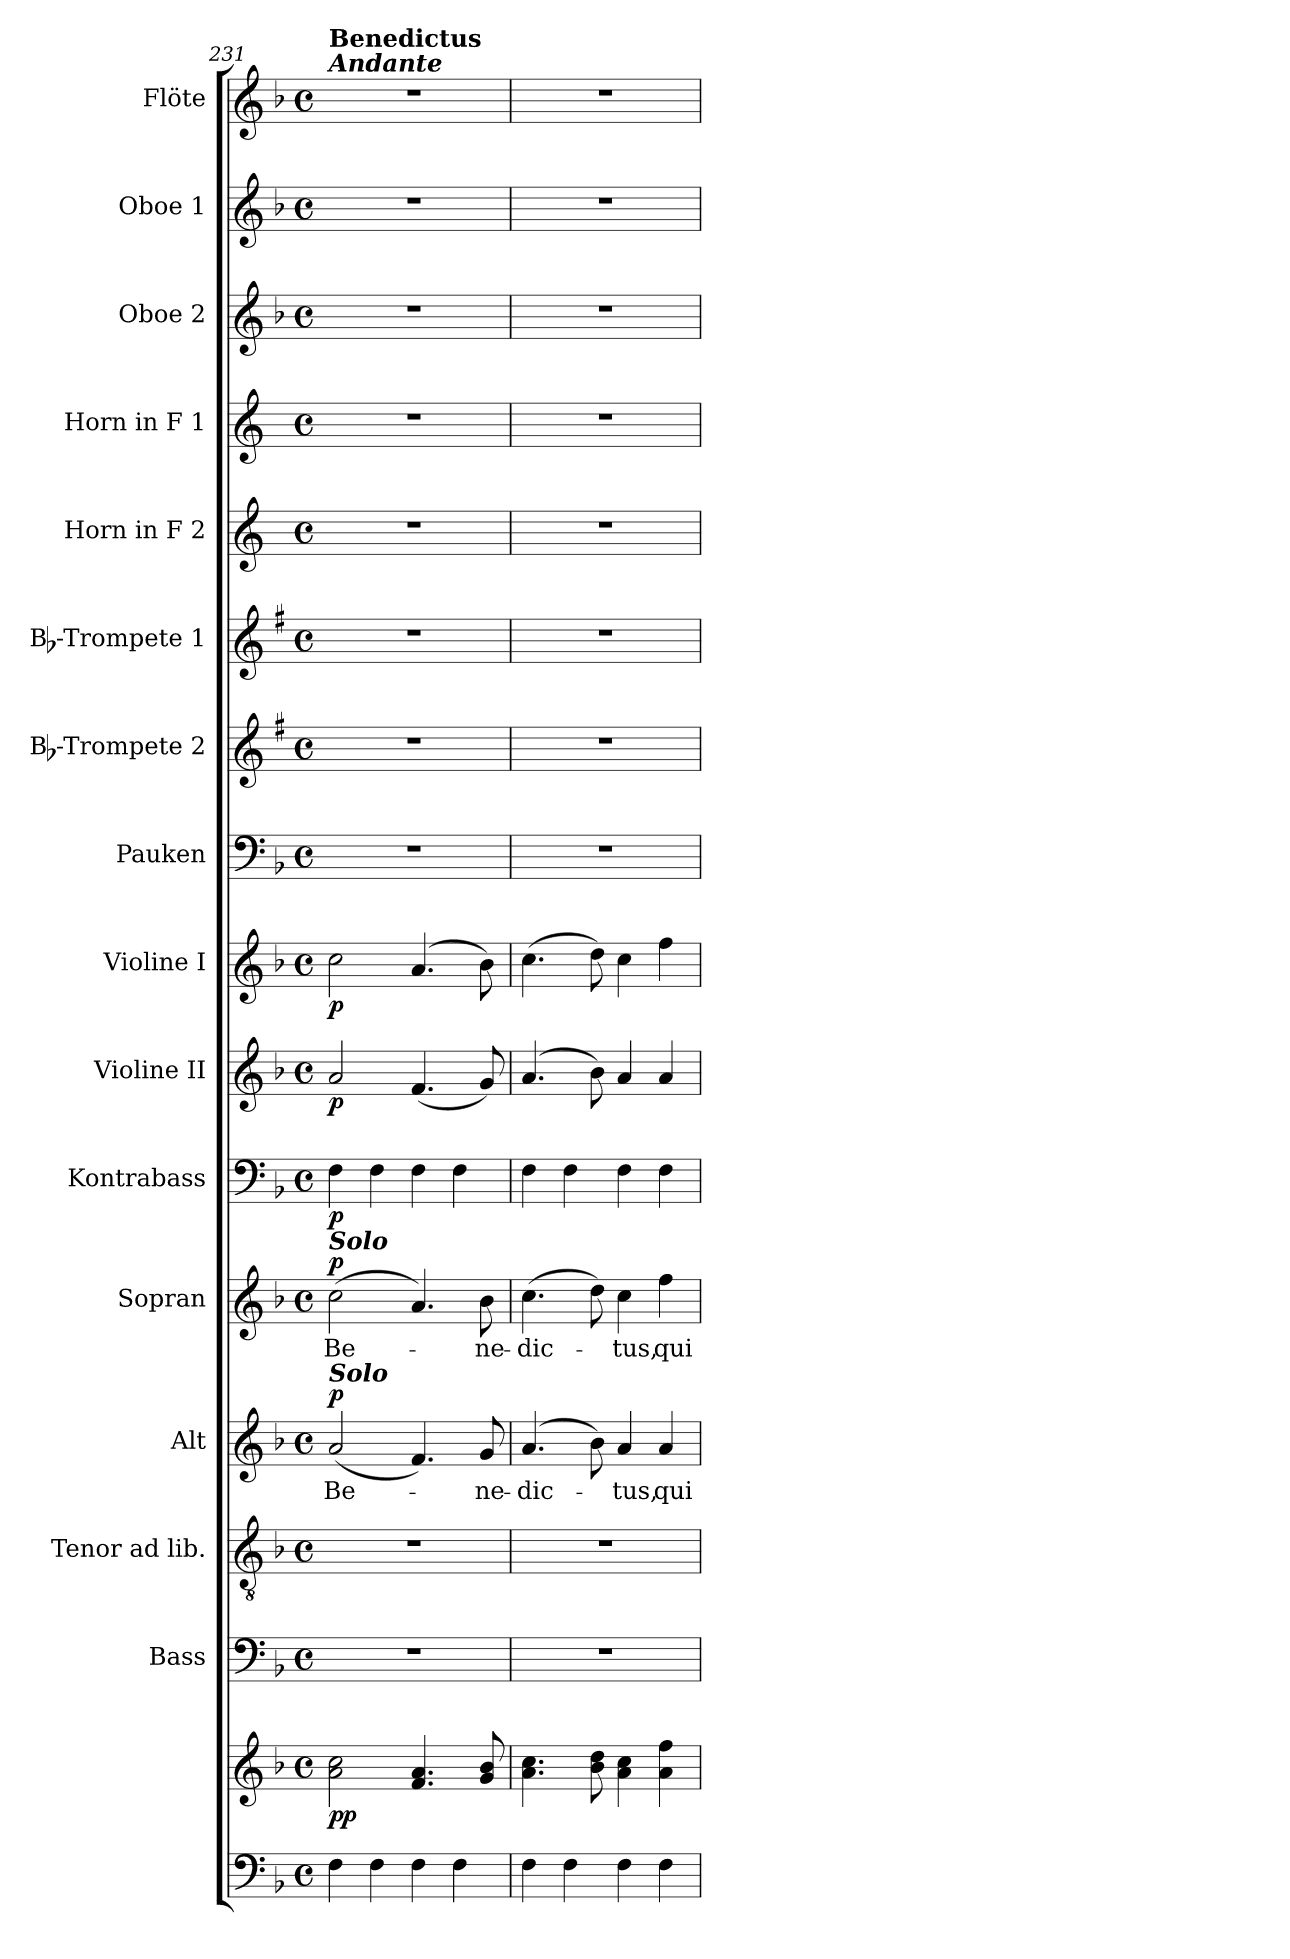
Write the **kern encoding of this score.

**kern	**kern	**dynam	**kern	**kern	**kern	**text	**dynam	**kern	**text	**dynam	**kern	**dynam	**kern	**dynam	**kern	**dynam	**kern	**kern	**kern	**kern	**kern	**kern	**kern	**kern
*part16	*part16	*part16	*part15	*part14	*part13	*part13	*part13	*part12	*part12	*part12	*part11	*part11	*part10	*part10	*part9	*part9	*part8	*part7	*part6	*part5	*part4	*part3	*part2	*part1
*staff17	*staff16	*staff16/17	*staff15	*staff14	*staff13	*staff13	*staff13	*staff12	*staff12	*staff12	*staff11	*staff11	*staff10	*staff10	*staff9	*staff9	*staff8	*staff7	*staff6	*staff5	*staff4	*staff3	*staff2	*staff1
*	*	*	*I"Bass	*I"Tenor ad lib.	*I"Alt	*	*	*I"Sopran	*	*	*I"Kontrabass	*	*I"Violine II	*	*I"Violine I	*	*I"Pauken	*I"Bb-Trompete 2	*I"Bb-Trompete 1	*I"Horn in F 2	*I"Horn in F 1	*I"Oboe 2	*I"Oboe 1	*I"Flöte
*	*	*	*I'B.	*I'T.	*I'A.	*	*	*I'S.	*	*	*I'Kb.	*	*I'Vl. II	*	*I'Vl. I	*	*I'Pk.	*I'Bb Trp. 2	*I'Bb Trp. 1	*	*	*I'Ob. 2	*I'Ob. 1	*I'Fl.
!!LO:PB:g=z
*clefF4	*clefG2	*	*clefF4	*clefGv2	*clefG2	*	*	*clefG2	*	*	*clefF4	*	*clefG2	*	*clefG2	*	*clefF4	*clefG2	*clefG2	*clefG2	*clefG2	*clefG2	*clefG2	*clefG2
*	*	*	*	*	*	*	*	*	*	*	*ITrd7c12	*	*	*	*	*	*	*ITrd1c2	*ITrd1c2	*ITrd4c7	*ITrd4c7	*	*	*
*k[b-]	*k[b-]	*	*k[b-]	*k[b-]	*k[b-]	*	*	*k[b-]	*	*	*k[b-]	*	*k[b-]	*	*k[b-]	*	*k[b-]	*k[b-]	*k[b-]	*k[b-]	*k[b-]	*k[b-]	*k[b-]	*k[b-]
*F:	*F:	*	*F:	*F:	*F:	*	*	*F:	*	*	*F:	*	*F:	*	*F:	*	*F:	*F:	*F:	*F:	*F:	*F:	*F:	*F:
*M4/4	*M4/4	*	*M4/4	*M4/4	*M4/4	*	*	*M4/4	*	*	*M4/4	*	*M4/4	*	*M4/4	*	*M4/4	*M4/4	*M4/4	*M4/4	*M4/4	*M4/4	*M4/4	*M4/4
*met(c)	*met(c)	*	*met(c)	*met(c)	*met(c)	*	*	*met(c)	*	*	*met(c)	*	*met(c)	*	*met(c)	*	*met(c)	*met(c)	*met(c)	*met(c)	*met(c)	*met(c)	*met(c)	*met(c)
=231	=231	=231	=231	=231	=231	=231	=231	=231	=231	=231	=231	=231	=231	=231	=231	=231	=231	=231	=231	=231	=231	=231	=231	=231
!	!	!	!	!	!	!	!	!	!	!	!	!	!	!	!	!	!	!	!	!	!	!	!	!LO:TX:a:Bi:t=Andante
!	!	!	!	!	!	!	!	!	!	!	!	!	!	!	!	!	!	!	!	!	!	!	!	!LO:TX:a:B:t=Benedictus
!	!	!	!	!	!	!	!	!LO:TX:a:Bi:t=Solo	!	!	!	!	!	!	!	!	!	!	!	!	!	!	!	!
!	!	!	!	!	!LO:TX:a:Bi:t=Solo	!	!	!	!	!	!	!	!	!	!	!	!	!	!	!	!	!	!	!
!	!	!LO:DY:b	!	!	!	!LO:LY:b	!LO:DY:a	!	!LO:LY:b	!LO:DY:a	!	!LO:DY:b	!	!LO:DY:b	!	!LO:DY:b	!	!	!	!	!	!	!	!
4F\	2a\ 2cc\	pp	1r	1r	(<2a/	Be-	p	(>2cc\	Be-	p	4FF\	p	2a/	p	2cc\	p	1r	1r	1r	1r	1r	1r	1r	1r
4F\	.	.	.	.	.	.	.	.	.	.	4FF\	.	.	.	.	.	.	.	.	.	.	.	.	.
4F\	4.f/ 4.a/	.	.	.	4.f/)	.	.	4.a/)	.	.	4FF\	.	(<4.f/	.	(4.a/	.	.	.	.	.	.	.	.	.
4F\	.	.	.	.	.	.	.	.	.	.	4FF\	.	.	.	.	.	.	.	.	.	.	.	.	.
!	!	!	!	!	!	!LO:LY:b	!	!	!LO:LY:b	!	!	!	!	!	!	!	!	!	!	!	!	!	!	!
.	8g/ 8b-/	.	.	.	8g/	-ne-	.	8b-\	-ne-	.	.	.	8g/)	.	8b-\)	.	.	.	.	.	.	.	.	.
=232	=232	=232	=232	=232	=232	=232	=232	=232	=232	=232	=232	=232	=232	=232	=232	=232	=232	=232	=232	=232	=232	=232	=232	=232
!	!	!	!	!	!	!LO:LY:b	!	!	!LO:LY:b	!	!	!	!	!	!	!	!	!	!	!	!	!	!	!
4F\	4.a\ 4.cc\	.	1r	1r	(4.a/	-dic-	.	(>4.cc\	-dic-	.	4FF\	.	(4.a/	.	(>4.cc\	.	1r	1r	1r	1r	1r	1r	1r	1r
4F\	.	.	.	.	.	.	.	.	.	.	4FF\	.	.	.	.	.	.	.	.	.	.	.	.	.
.	8b-\ 8dd\	.	.	.	8b-\)	.	.	8dd\)	.	.	.	.	8b-\)	.	8dd\)	.	.	.	.	.	.	.	.	.
!	!	!	!	!	!	!LO:LY:b	!	!	!LO:LY:b	!	!	!	!	!	!	!	!	!	!	!	!	!	!	!
4F\	4a\ 4cc\	.	.	.	4a/	-tus,	.	4cc\	-tus,	.	4FF\	.	4a/	.	4cc\	.	.	.	.	.	.	.	.	.
!	!	!	!	!	!	!LO:LY:b	!	!	!LO:LY:b	!	!	!	!	!	!	!	!	!	!	!	!	!	!	!
4F\	4a\ 4ff\	.	.	.	4a/	qui	.	4ff\	qui	.	4FF\	.	4a/	.	4ff\	.	.	.	.	.	.	.	.	.
=	=	=	=	=	=	=	=	=	=	=	=	=	=	=	=	=	=	=	=	=	=	=	=	=
*-	*-	*-	*-	*-	*-	*-	*-	*-	*-	*-	*-	*-	*-	*-	*-	*-	*-	*-	*-	*-	*-	*-	*-	*-
